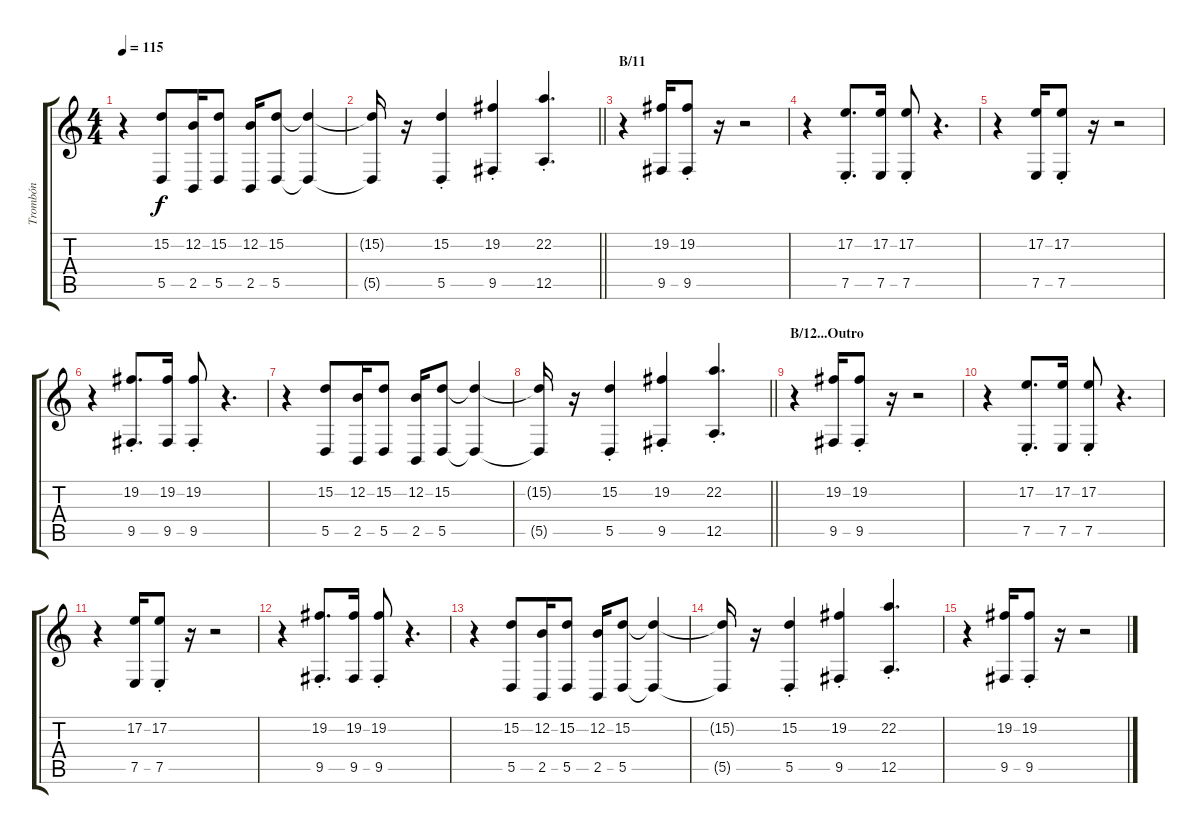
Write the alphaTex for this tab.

\track ("Trombón" "Trombón") {instrument trombone}
\staff {score tabs}
\tuning (E4 B3 G3 D3 A2 E2) {hide}
\ts (4 4)
\tempo 115
\clef g2
\ks c
r.4{dy f} (15.2 5.5).8 (12.2 2.5).16 (15.2 5.5).8 (12.2 2.5).16 (15.2 5.5).8 (15.2{t} 5.5{t}).4 |
\barLineRight lightlight
(15.2{t} 5.5{t}).16 r.16 (15.2{st} 5.5{st}).4 (19.2{st} 9.5{st}).4 (22.2{st} 12.5{st}).4{d} |
\section ("" "B/11")
r.4 (19.2 9.5).16 (19.2{st} 9.5{st}).8 r.16 r.2 |
r.4 (17.2{st} 7.5{st}).8{d} (17.2 7.5).16 (17.2{st} 7.5{st}).8 r.4{d} |
r.4 (17.2 7.5).16 (17.2{st} 7.5{st}).8 r.16 r.2 |
r.4 (19.2{st} 9.5{st}).8{d} (19.2 9.5).16 (19.2{st} 9.5{st}).8 r.4{d} |
r.4 (15.2 5.5).8 (12.2 2.5).16 (15.2 5.5).8 (12.2 2.5).16 (15.2 5.5).8 (15.2{t} 5.5{t}).4 |
\barLineRight lightlight
(15.2{t} 5.5{t}).16 r.16 (15.2{st} 5.5{st}).4 (19.2{st} 9.5{st}).4 (22.2{st} 12.5{st}).4{d} |
\section ("" "B/12...Outro")
r.4 (19.2 9.5).16 (19.2{st} 9.5{st}).8 r.16 r.2 |
r.4{volume 7} (17.2{st} 7.5{st}).8{d} (17.2 7.5).16 (17.2{st} 7.5{st}).8 r.4{d} |
r.4 (17.2 7.5).16 (17.2{st} 7.5{st}).8 r.16 r.2 |
r.4{volume 0} (19.2{st} 9.5{st}).8{d} (19.2 9.5).16 (19.2{st} 9.5{st}).8 r.4{d} |
r.4 (15.2 5.5).8 (12.2 2.5).16 (15.2 5.5).8 (12.2 2.5).16 (15.2 5.5).8 (15.2{t} 5.5{t}).4 |
(15.2{t} 5.5{t}).16 r.16 (15.2{st} 5.5{st}).4 (19.2{st} 9.5{st}).4 (22.2{st} 12.5{st}).4{d} |
r.4 (19.2 9.5).16 (19.2{st} 9.5{st}).8 r.16 r.2
